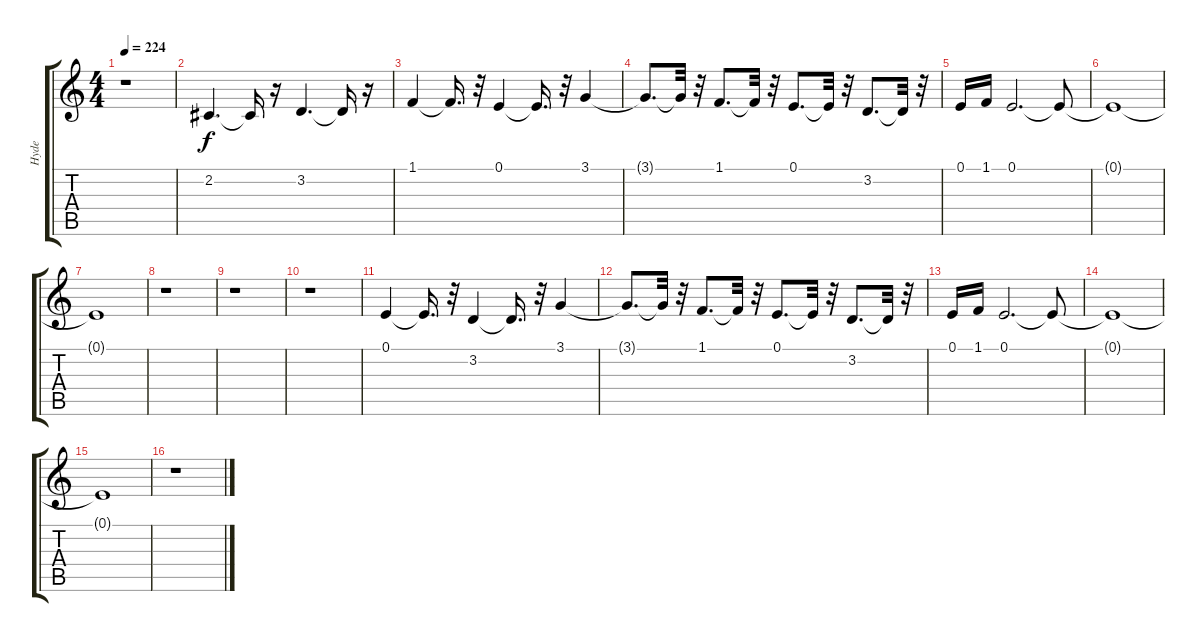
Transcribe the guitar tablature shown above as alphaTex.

\track ("Hyde" "Hyde") {instrument flute}
\staff {score tabs}
\tuning (E4 B3 G3 D3 A2 E2) {hide}
\ts (4 4)
\tempo 224
\clef g2
\ks c
r.1{dy f} |
2.2.4{d} 2.2{t}.16 r.16 3.2.4{d} 3.2{t}.16 r.16 |
1.1.4 1.1{t}.16{d} r.32 0.1.4 0.1{t}.16{d} r.32 3.1.4 |
3.1{t}.8{d} 3.1{t}.32 r.32 1.1.8{d} 1.1{t}.32 r.32 0.1.8{d} 0.1{t}.32 r.32 3.2.8{d} 3.2{t}.32 r.32 |
0.1.16 1.1.16 0.1.2{d} 0.1{t}.8 |
0.1{t}.1 |
0.1{t}.1 |
r.1 |
r.1 |
r.1 |
0.1.4 0.1{t}.16{d} r.32 3.2.4 3.2{t}.16{d} r.32 3.1.4 |
3.1{t}.8{d} 3.1{t}.32 r.32 1.1.8{d} 1.1{t}.32 r.32 0.1.8{d} 0.1{t}.32 r.32 3.2.8{d} 3.2{t}.32 r.32 |
0.1.16 1.1.16 0.1.2{d} 0.1{t}.8 |
0.1{t}.1 |
0.1{t}.1 |
r.1
